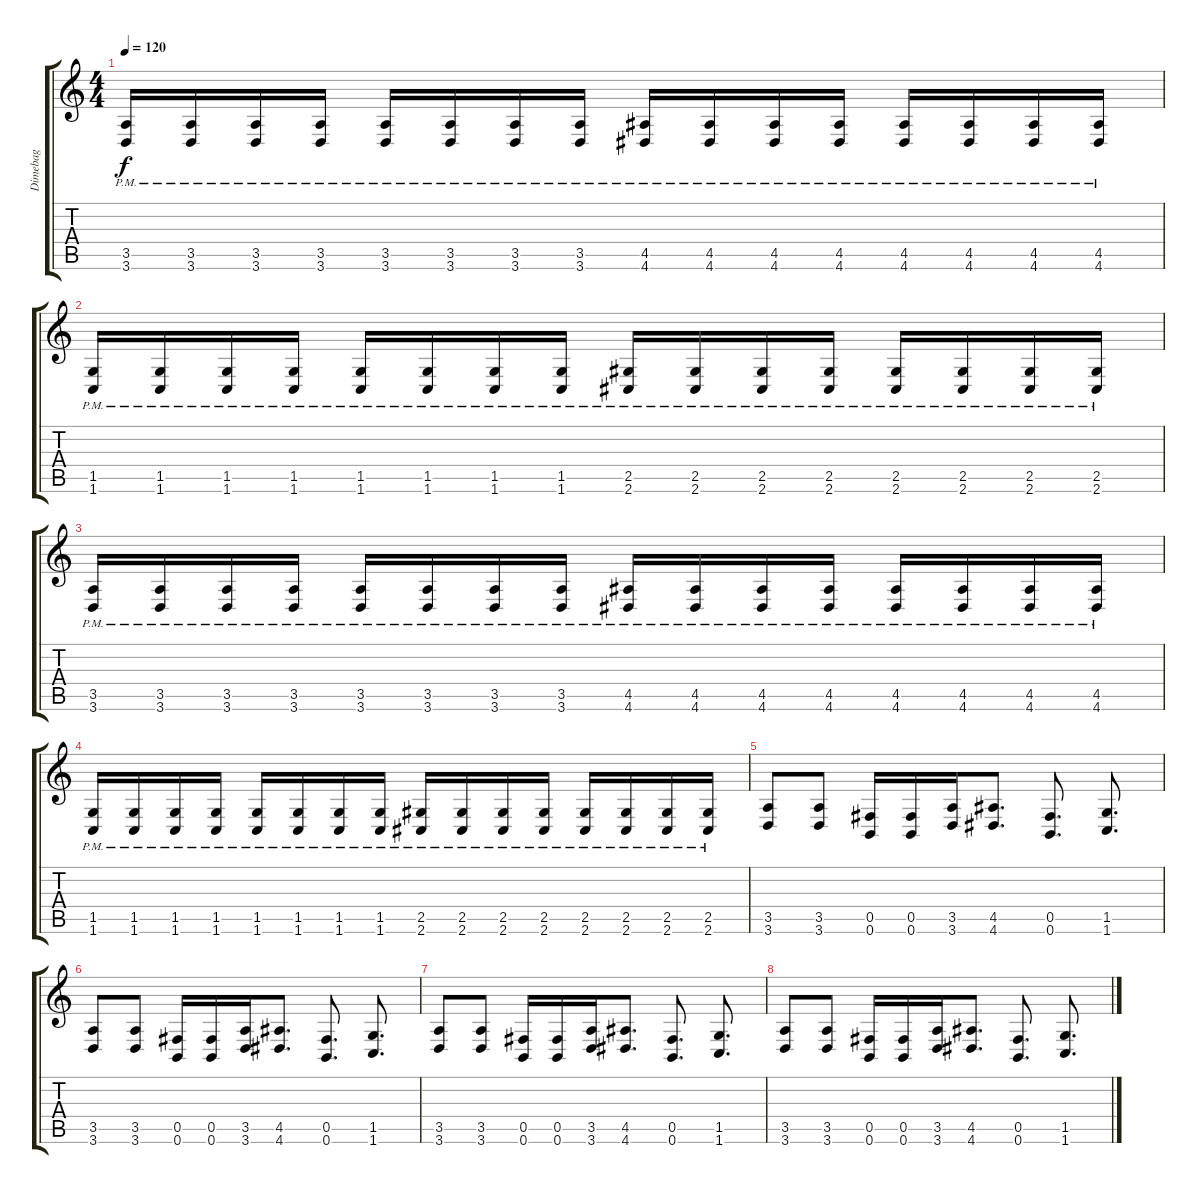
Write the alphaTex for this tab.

\track ("Dimebag" "Dimebag") {instrument overdrivenguitar}
\staff {score tabs}
\tuning (Db4 Ab3 E3 B2 Gb2 B1) {hide}
\ts (4 4)
\tempo 120
\clef g2
\ks c
(3.5{pm} 3.6{pm}).16{dy f} (3.5{pm} 3.6{pm}).16 (3.5{pm} 3.6{pm}).16 (3.5{pm} 3.6{pm}).16 (3.5{pm} 3.6{pm}).16 (3.5{pm} 3.6{pm}).16 (3.5{pm} 3.6{pm}).16 (3.5{pm} 3.6{pm}).16 (4.5{pm} 4.6{pm}).16 (4.5{pm} 4.6{pm}).16 (4.5{pm} 4.6{pm}).16 (4.5{pm} 4.6{pm}).16 (4.5{pm} 4.6{pm}).16 (4.5{pm} 4.6{pm}).16 (4.5{pm} 4.6{pm}).16 (4.5{pm} 4.6{pm}).16 |
(1.5{pm} 1.6{pm}).16 (1.5{pm} 1.6{pm}).16 (1.5{pm} 1.6{pm}).16 (1.5{pm} 1.6{pm}).16 (1.5{pm} 1.6{pm}).16 (1.5{pm} 1.6{pm}).16 (1.5{pm} 1.6{pm}).16 (1.5{pm} 1.6{pm}).16 (2.5{pm} 2.6{pm}).16 (2.5{pm} 2.6{pm}).16 (2.5{pm} 2.6{pm}).16 (2.5{pm} 2.6{pm}).16 (2.5{pm} 2.6{pm}).16 (2.5{pm} 2.6{pm}).16 (2.5{pm} 2.6{pm}).16 (2.5{pm} 2.6{pm}).16 |
(3.5{pm} 3.6{pm}).16 (3.5{pm} 3.6{pm}).16 (3.5{pm} 3.6{pm}).16 (3.5{pm} 3.6{pm}).16 (3.5{pm} 3.6{pm}).16 (3.5{pm} 3.6{pm}).16 (3.5{pm} 3.6{pm}).16 (3.5{pm} 3.6{pm}).16 (4.5{pm} 4.6{pm}).16 (4.5{pm} 4.6{pm}).16 (4.5{pm} 4.6{pm}).16 (4.5{pm} 4.6{pm}).16 (4.5{pm} 4.6{pm}).16 (4.5{pm} 4.6{pm}).16 (4.5{pm} 4.6{pm}).16 (4.5{pm} 4.6{pm}).16 |
(1.5{pm} 1.6{pm}).16 (1.5{pm} 1.6{pm}).16 (1.5{pm} 1.6{pm}).16 (1.5{pm} 1.6{pm}).16 (1.5{pm} 1.6{pm}).16 (1.5{pm} 1.6{pm}).16 (1.5{pm} 1.6{pm}).16 (1.5{pm} 1.6{pm}).16 (2.5{pm} 2.6{pm}).16 (2.5{pm} 2.6{pm}).16 (2.5{pm} 2.6{pm}).16 (2.5{pm} 2.6{pm}).16 (2.5{pm} 2.6{pm}).16 (2.5{pm} 2.6{pm}).16 (2.5{pm} 2.6{pm}).16 (2.5{pm} 2.6{pm}).16 |
(3.5 3.6).8 (3.5 3.6).8 (0.5 0.6).16 (0.5 0.6).16 (3.5 3.6).16 (4.5 4.6).8{d} (0.5 0.6).8{d} (1.5 1.6).8{d} |
(3.5 3.6).8 (3.5 3.6).8 (0.5 0.6).16 (0.5 0.6).16 (3.5 3.6).16 (4.5 4.6).8{d} (0.5 0.6).8{d} (1.5 1.6).8{d} |
(3.5 3.6).8 (3.5 3.6).8 (0.5 0.6).16 (0.5 0.6).16 (3.5 3.6).16 (4.5 4.6).8{d} (0.5 0.6).8{d} (1.5 1.6).8{d} |
(3.5 3.6).8 (3.5 3.6).8 (0.5 0.6).16 (0.5 0.6).16 (3.5 3.6).16 (4.5 4.6).8{d} (0.5 0.6).8{d} (1.5 1.6).8{d}
